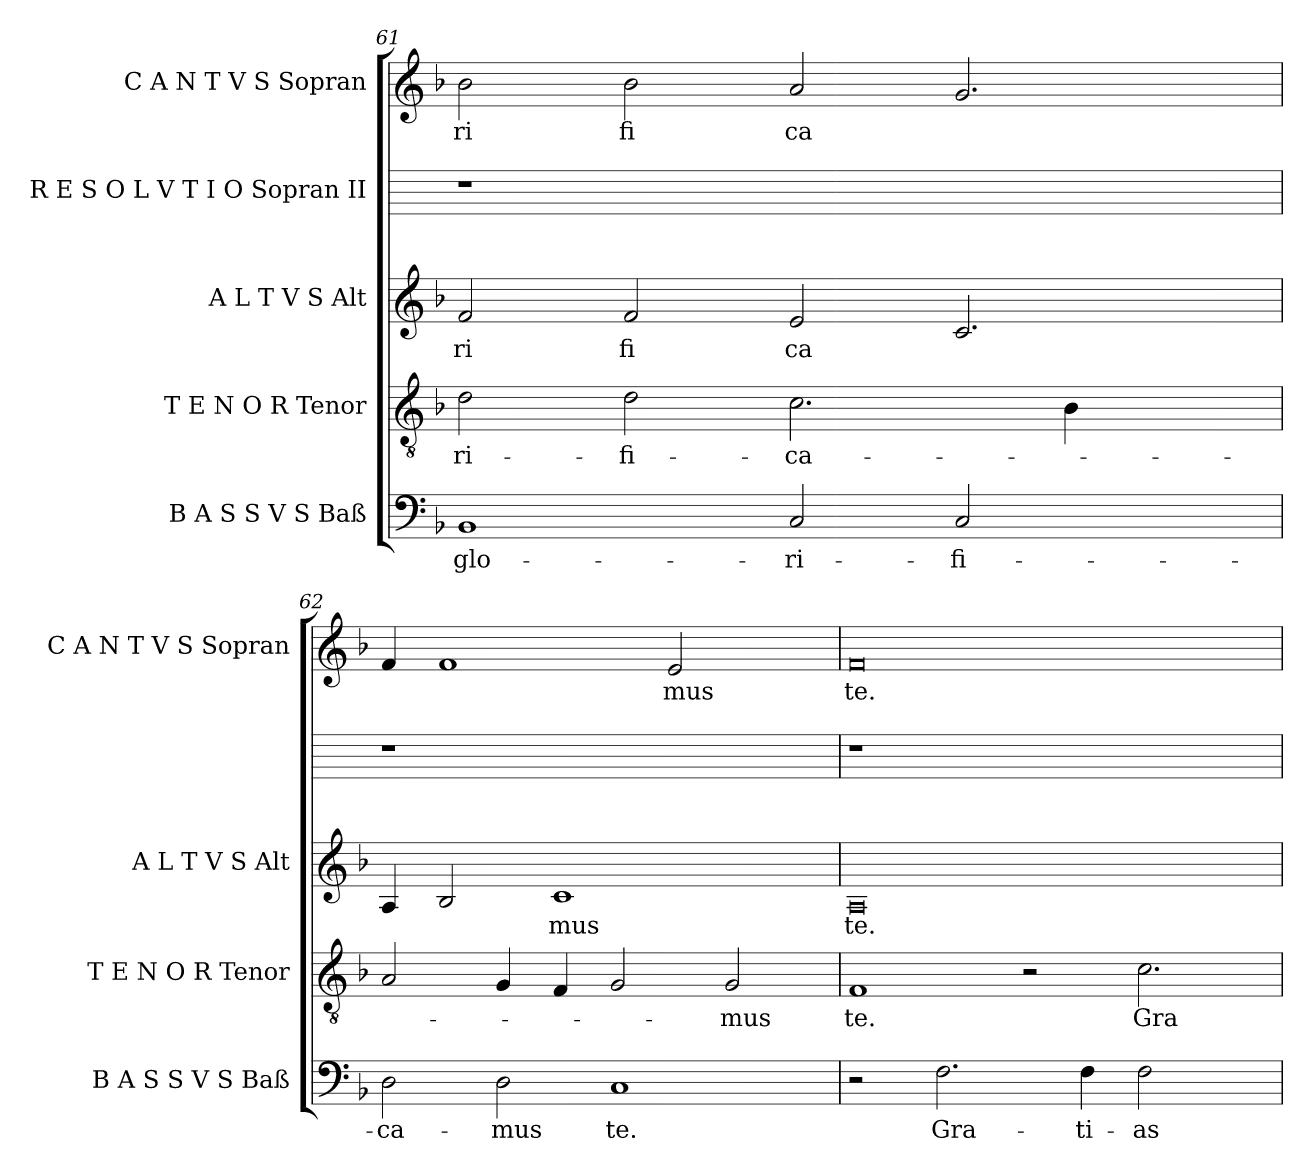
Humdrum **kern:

**kern	**text	**kern	**text	**kern	**text	**kern	**kern	**text
*part5	*part5	*part4	*part4	*part3	*part3	*part2	*part1	*part1
*staff5	*staff5	*staff4	*staff4	*staff3	*staff3	*staff2	*staff1	*staff1
*I"B A S S V S  Baß	*	*I"T E N O R  Tenor	*	*I"A L T V S  Alt	*	*I"R E S O L V T I O  Sopran II	*I"C A N T V S  Sopran	*
*I'B A S S V S  Baß	*	*I'T E N O R  Tenor	*	*I'A L T V S  Alt	*	*	*I'C A N T V S  Sopran	*
*clefF4	*	*clefGv2	*	*clefG2	*	*	*clefG2	*
*k[b-]	*	*k[b-]	*	*k[b-]	*	*	*k[b-]	*
*F:	*	*F:	*	*F:	*	*	*F:	*
=61	=61	=61	=61	=61	=61	=61	=61	=61
!	!LO:LY:b:cj	!	!LO:LY:b:cj	!	!LO:LY:b:cj	!	!	!LO:LY:b:cj
1BB-	glo-	2d\	-ri-	2f/	ri	1r	2b-\	ri
!	!	!	!LO:LY:b:cj	!	!LO:LY:b:cj	!	!	!LO:LY:b:cj
.	.	2d\	-fi-	2f/	fi	.	2b-\	fi
!	!LO:LY:b:cj	!	!LO:LY:b:cj	!	!LO:LY:b:cj	!	!	!LO:LY:b:cj
2C/	-ri-	2.c\	-ca-	2e/	ca	1ryy	2a/	ca
!	!LO:LY:b:cj	!	!	!	!	!	!	!
2C/	-fi-	.	.	2.c/	.	.	2.g/	.
.	.	4B-\	.	.	.	.	.	.
4ryy	.	4ryy	.	.	.	4ryy	.	.
=62	=62	=62	=62	=62	=62	=62	=62	=62
!	!LO:LY:b:cj	!	!	!	!	!	!	!
2D\	-ca-	2A/	.	4A/	.	1r	4f/	.
.	.	.	.	2B-/	.	.	1f	.
!	!LO:LY:b:cj	!	!	!	!	!	!	!
2D\	-mus	4G/	.	.	.	.	.	.
!	!	!	!	!	!LO:LY:b:cj	!	!	!
.	.	4F/	.	1c	mus	.	.	.
!	!LO:LY:b:cj	!	!	!	!	!	!	!
1C	te.	2G/	.	.	.	1ryy	.	.
!	!	!	!	!	!	!	!	!LO:LY:b:cj
.	.	.	.	.	.	.	2e/	mus
!	!	!	!LO:LY:b:cj	!	!	!	!	!
.	.	2G/	-mus	.	.	.	.	.
.	.	.	.	4ryy	.	.	4ryy	.
=63	=63	=63	=63	=63	=63	=63	=63	=63
!	!	!	!LO:LY:b:cj	!	!LO:LY:b:cj	!	!	!LO:LY:b:cj
2r	.	1F	te.	0A	te.	1r	0f	te.
!	!LO:LY:b:cj	!	!	!	!	!	!	!
2.F\	Gra-	.	.	.	.	.	.	.
.	.	2r	.	.	.	1ryy	.	.
!	!LO:LY:b:cj	!	!	!	!	!	!	!
4F\	-ti-	.	.	.	.	.	.	.
!	!LO:LY:b:cj	!	!LO:LY:b:cj	!	!	!	!	!
2F\	-as	2.c\	Gra-	.	.	.	.	.
4ryy	.	.	.	4ryy	.	4ryy	4ryy	.
=	=	=	=	=	=	=	=	=
*-	*-	*-	*-	*-	*-	*-	*-	*-
